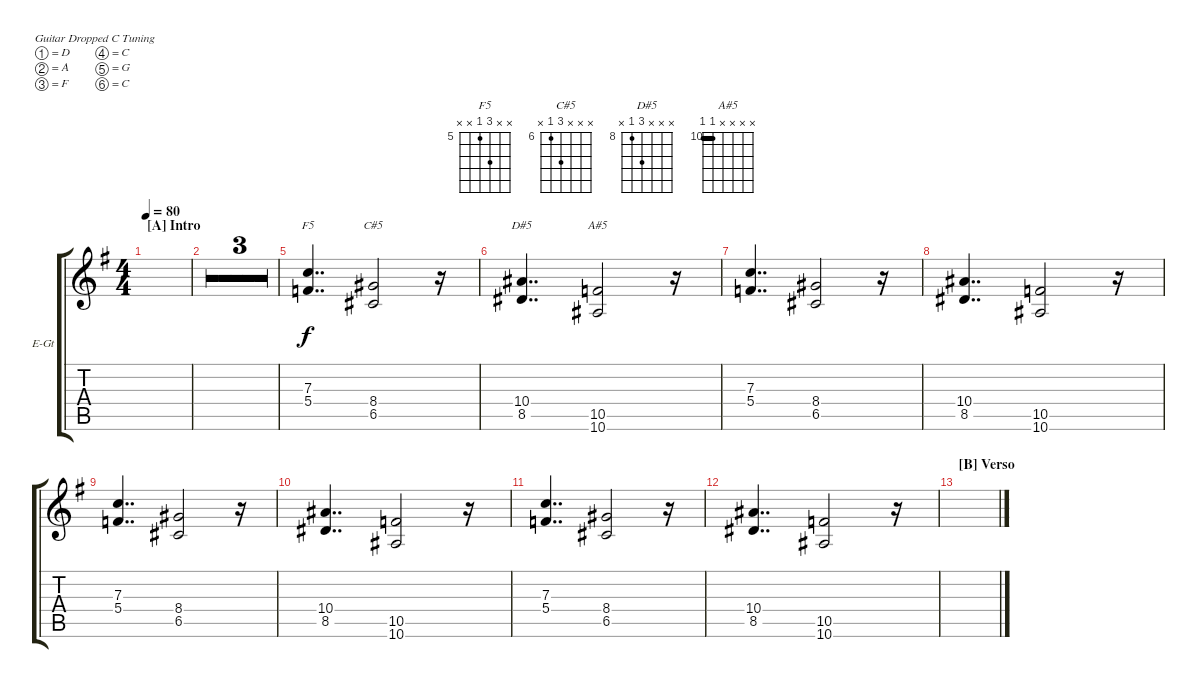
\defaultSystemsLayout 4
\bracketExtendMode groupsimilarinstruments
\firstSystemTrackNameOrientation horizontal
\otherSystemsTrackNameOrientation horizontal
\track ("Electric Guitar" "E-Gt") {multiBarRest instrument electricguitarclean}
\staff {score tabs}
\tuning (D4 A3 F3 C3 G2 C2)
\chord ("F5" x x 7 5 x x) {firstfret 5}
\chord ("C#5" x x x 8 6 x) {firstfret 6}
\chord ("D#5" x x x 10 8 x) {firstfret 8}
\chord ("A#5" x x x x 10 10) {firstfret 10 barre 10}
\ts (4 4)
\section ("A" "Intro")
\tempo 80
\clef g2
\ks g
|
|
|
|
(7.3 5.4).4{dd ch "F5"} (8.4 6.5).2{ch "C#5"} r.16 |
(10.4 8.5).4{dd ch "D#5"} (10.5 10.6).2{ch "A#5"} r.16 |
(7.3 5.4).4{dd} (8.4 6.5).2 r.16 |
(10.4 8.5).4{dd} (10.5 10.6).2 r.16 |
(7.3 5.4).4{dd} (8.4 6.5).2 r.16 |
(10.4 8.5).4{dd} (10.5 10.6).2 r.16 |
(7.3 5.4).4{dd} (8.4 6.5).2 r.16 |
(10.4 8.5).4{dd} (10.5 10.6).2 r.16 |
\section ("B" "Verso")
